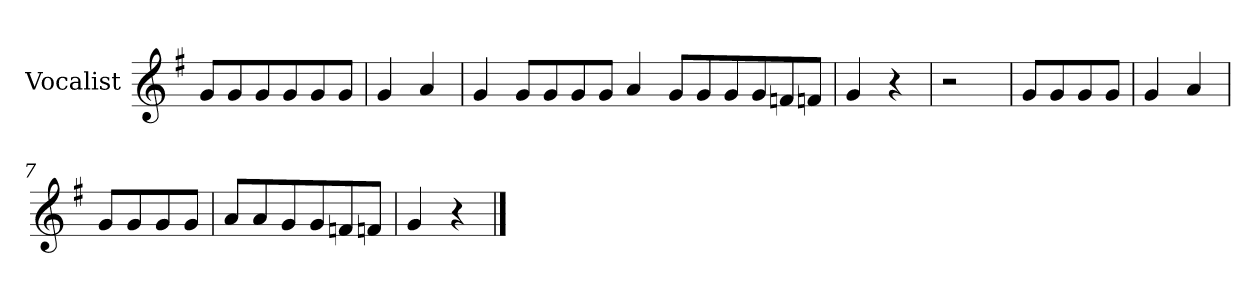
**kern
*part1
*staff1
*I"Vocalist
*k[f#]
*G:
=
8gL
8g
8g
8g
8g
8gJ
=1
4g
4a
=2
4g
8gL
8g
8g
8gJ
4a
8gL
8g
8g
8g
8fn
8fnJ
=3
4g
4r
=4
2r
=5
8gL
8g
8g
8gJ
=6
4g
4a
=7
8gL
8g
8g
8gJ
=8
8aL
8a
8g
8g
8fn
8fnJ
=9
4g
4r
==
*-
